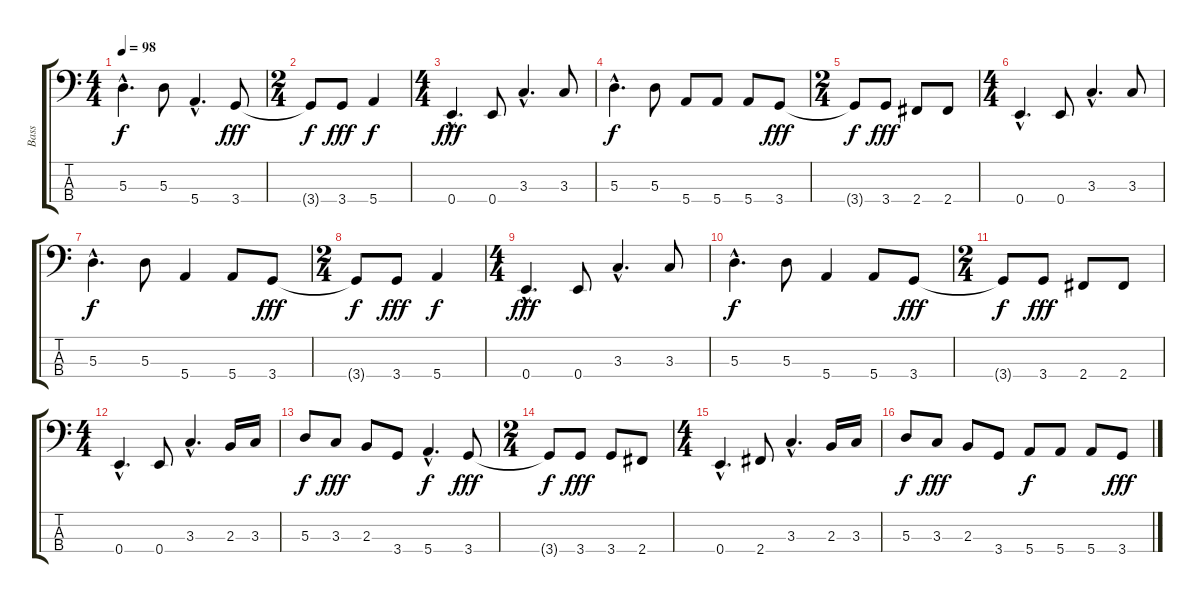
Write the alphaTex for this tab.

\track ("Bass" "Bass") {instrument electricbassfinger}
\staff {score tabs}
\tuning (G2 D2 A1 E1) {hide}
\ts (4 4)
\tempo 98
\clef f4
\ks c
5.3{hac}.4{d dy f} 5.3.8 5.4{hac}.4{d} 3.4.8{dy fff} |
\ts (2 4)
3.4{t}.8{dy f} 3.4.8{dy fff} 5.4.4{dy f} |
\ts (4 4)
0.4{hac}.4{d dy fff} 0.4.8 3.3{hac}.4{d} 3.3.8 |
5.3{hac}.4{d dy f} 5.3.8 5.4.8 5.4.8 5.4.8 3.4.8{dy fff} |
\ts (2 4)
3.4{t}.8{dy f} 3.4.8{dy fff} 2.4.8 2.4.8 |
\ts (4 4)
0.4{hac}.4{d} 0.4.8 3.3{hac}.4{d} 3.3.8 |
5.3{hac}.4{d dy f} 5.3.8 5.4.4 5.4.8 3.4.8{dy fff} |
\ts (2 4)
3.4{t}.8{dy f} 3.4.8{dy fff} 5.4.4{dy f} |
\ts (4 4)
0.4{hac}.4{d dy fff} 0.4.8 3.3{hac}.4{d} 3.3.8 |
5.3{hac}.4{d dy f} 5.3.8 5.4.4 5.4.8 3.4.8{dy fff} |
\ts (2 4)
3.4{t}.8{dy f} 3.4.8{dy fff} 2.4.8 2.4.8 |
\ts (4 4)
0.4{hac}.4{d} 0.4.8 3.3{hac}.4{d} 2.3.16 3.3.16 |
5.3.8{dy f} 3.3.8{dy fff} 2.3.8 3.4.8 5.4{hac}.4{d dy f} 3.4.8{dy fff} |
\ts (2 4)
3.4{t}.8{dy f} 3.4.8{dy fff} 3.4.8 2.4.8 |
\ts (4 4)
0.4{hac}.4{d} 2.4.8 3.3{hac}.4{d} 2.3.16 3.3.16 |
5.3.8{dy f} 3.3.8{dy fff} 2.3.8 3.4.8 5.4.8{dy f} 5.4.8 5.4.8 3.4.8{dy fff}
